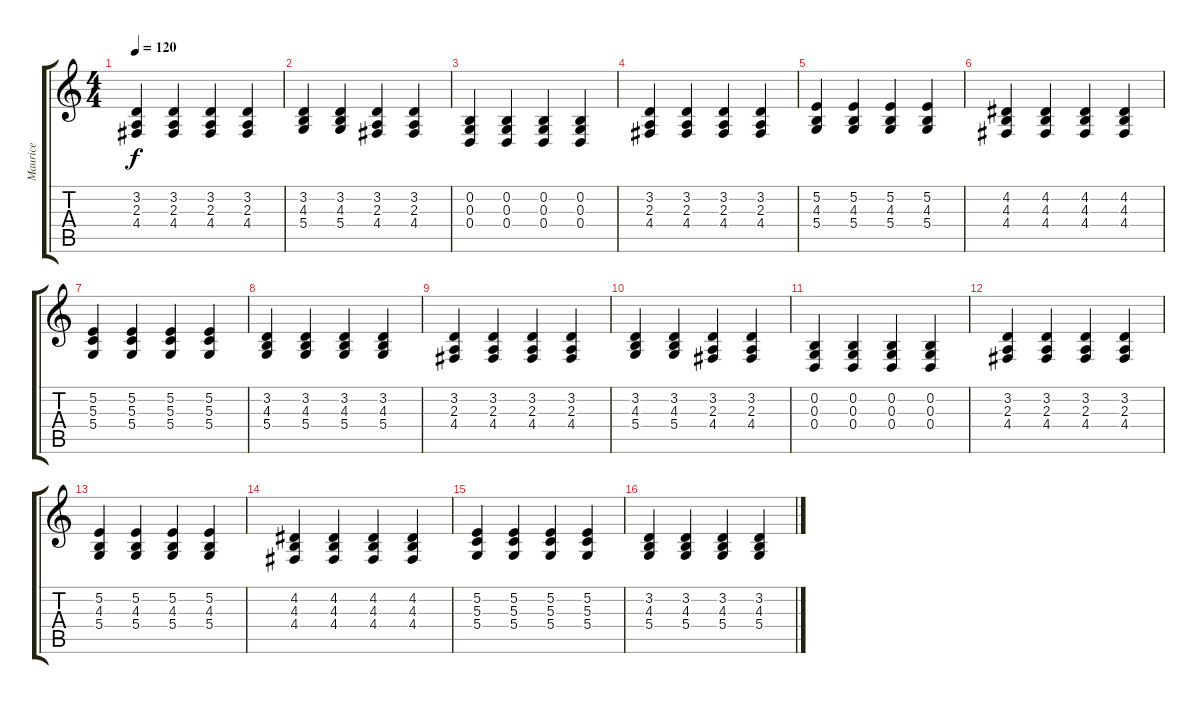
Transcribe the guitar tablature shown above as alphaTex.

\track ("Maurice" "Maurice") {instrument acousticgrandpiano}
\staff {score tabs}
\tuning (E4 B3 G3 D3 A2 E2) {hide}
\ts (4 4)
\tempo 120
\clef g2
\ks c
(3.2 2.3 4.4).4{dy f} (3.2 2.3 4.4).4 (3.2 2.3 4.4).4 (3.2 2.3 4.4).4 |
(3.2 4.3 5.4).4 (3.2 4.3 5.4).4 (3.2 2.3 4.4).4 (3.2 2.3 4.4).4 |
(0.2 0.3 0.4).4 (0.2 0.3 0.4).4 (0.2 0.3 0.4).4 (0.2 0.3 0.4).4 |
(3.2 2.3 4.4).4 (3.2 2.3 4.4).4 (3.2 2.3 4.4).4 (3.2 2.3 4.4).4 |
(5.2 4.3 5.4).4 (5.2 4.3 5.4).4 (5.2 4.3 5.4).4 (5.2 4.3 5.4).4 |
(4.2 4.3 4.4).4 (4.2 4.3 4.4).4 (4.2 4.3 4.4).4 (4.2 4.3 4.4).4 |
(5.2 5.3 5.4).4 (5.2 5.3 5.4).4 (5.2 5.3 5.4).4 (5.2 5.3 5.4).4 |
(3.2 4.3 5.4).4 (3.2 4.3 5.4).4 (3.2 4.3 5.4).4 (3.2 4.3 5.4).4 |
(3.2 2.3 4.4).4 (3.2 2.3 4.4).4 (3.2 2.3 4.4).4 (3.2 2.3 4.4).4 |
(3.2 4.3 5.4).4 (3.2 4.3 5.4).4 (3.2 2.3 4.4).4 (3.2 2.3 4.4).4 |
(0.2 0.3 0.4).4 (0.2 0.3 0.4).4 (0.2 0.3 0.4).4 (0.2 0.3 0.4).4 |
(3.2 2.3 4.4).4 (3.2 2.3 4.4).4 (3.2 2.3 4.4).4 (3.2 2.3 4.4).4 |
(5.2 4.3 5.4).4 (5.2 4.3 5.4).4 (5.2 4.3 5.4).4 (5.2 4.3 5.4).4 |
(4.2 4.3 4.4).4 (4.2 4.3 4.4).4 (4.2 4.3 4.4).4 (4.2 4.3 4.4).4 |
(5.2 5.3 5.4).4 (5.2 5.3 5.4).4 (5.2 5.3 5.4).4 (5.2 5.3 5.4).4 |
(3.2 4.3 5.4).4 (3.2 4.3 5.4).4 (3.2 4.3 5.4).4 (3.2 4.3 5.4).4
